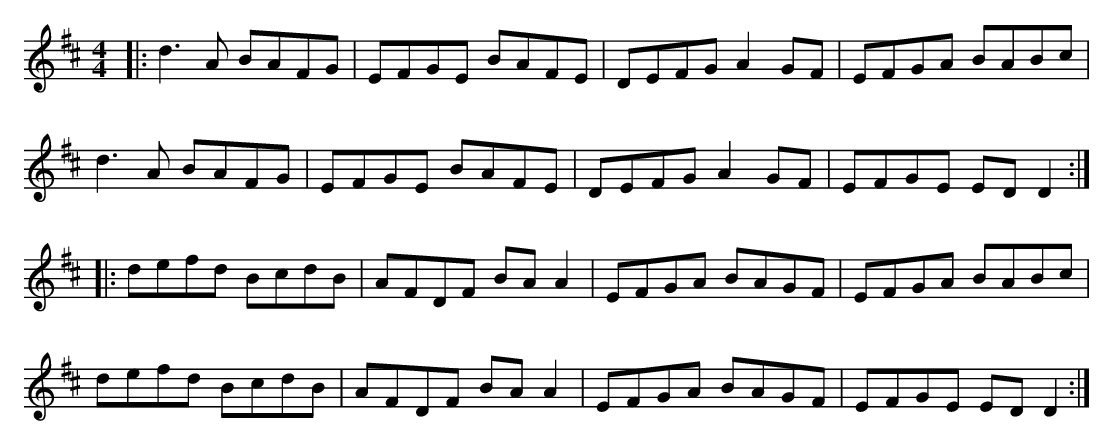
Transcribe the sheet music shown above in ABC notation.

X:1
M:4/4
K:D
|:d3A BAFG|EFGE BAFE|DEFG A2GF|EFGA BABc|
d3A BAFG|EFGE BAFE|DEFG A2GF|EFGE EDD2:|
|:defd BcdB|AFDF BAA2|EFGA BAGF|EFGA BABc|
defd BcdB|AFDF BAA2|EFGA BAGF|EFGE EDD2:|
